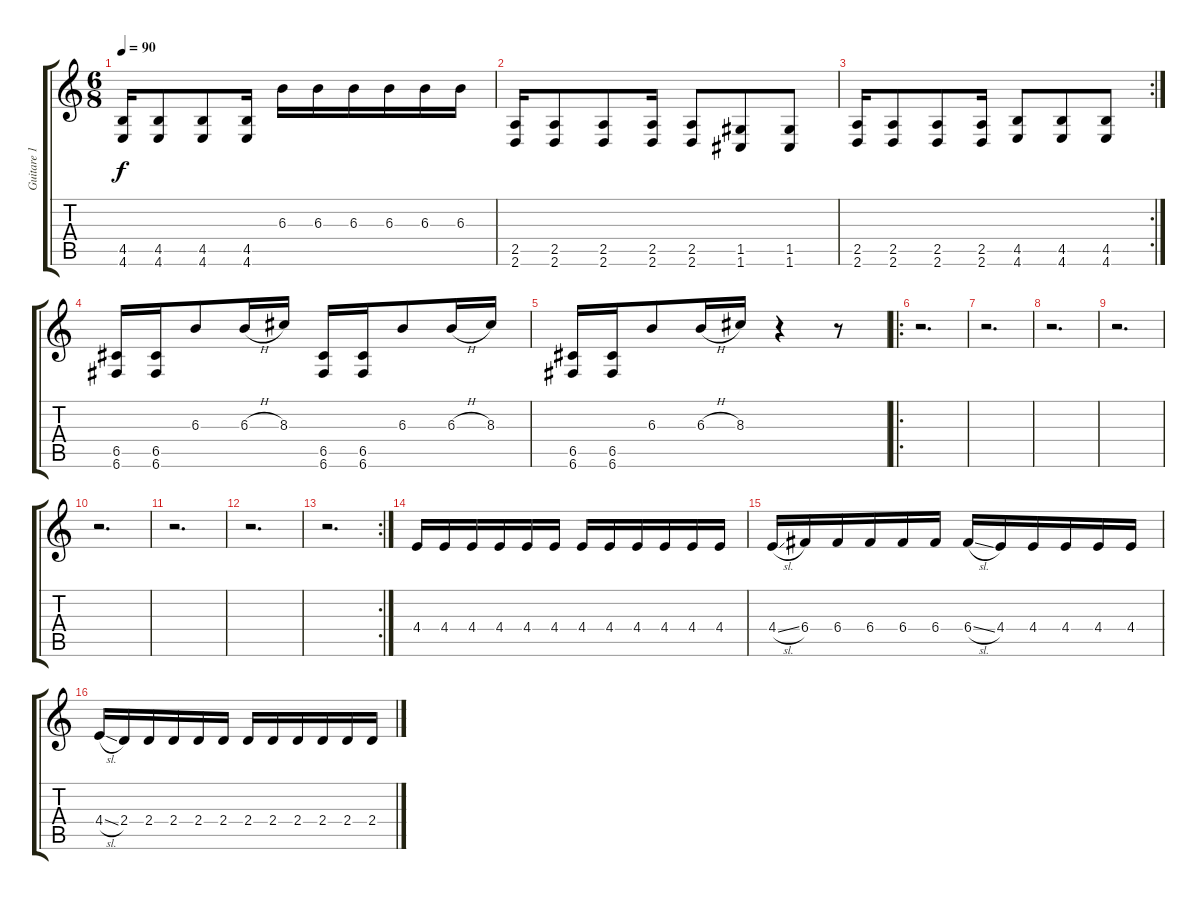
\track ("Guitare 1 (Matt)" "Guitare 1 ") {instrument distortionguitar}
\staff {score tabs}
\tuning (D4 A3 F3 C3 G2 C2) {hide}
\ts (6 8)
\tempo 90
\clef g2
\ks c
(4.5 4.6).16{dy f} (4.5 4.6).8 (4.5 4.6).8 (4.5 4.6).16 6.3.16 6.3.16 6.3.16 6.3.16 6.3.16 6.3.16 |
(2.5 2.6).16 (2.5 2.6).8 (2.5 2.6).8 (2.5 2.6).16 (2.5 2.6).8 (1.5 1.6).8 (1.5 1.6).8 |
\rc 2
(2.5 2.6).16 (2.5 2.6).8 (2.5 2.6).8 (2.5 2.6).16 (4.5 4.6).8 (4.5 4.6).8 (4.5 4.6).8 |
(6.5 6.6).16 (6.5 6.6).16 6.3.8 6.3{h}.16 8.3.16 (6.5 6.6).16 (6.5 6.6).16 6.3.8 6.3{h}.16 8.3.16 |
(6.5 6.6).16 (6.5 6.6).16 6.3.8 6.3{h}.16 8.3.16 r.4 r.8 |
\ro
r.2{d} |
r.2{d} |
r.2{d} |
r.2{d} |
r.2{d} |
r.2{d} |
r.2{d} |
\rc 2
r.2{d} |
4.4.16 4.4.16 4.4.16 4.4.16 4.4.16 4.4.16 4.4.16 4.4.16 4.4.16 4.4.16 4.4.16 4.4.16 |
4.4{sl}.16 6.4.16 6.4.16 6.4.16 6.4.16 6.4.16 6.4{sl}.16 4.4.16 4.4.16 4.4.16 4.4.16 4.4.16 |
4.4{sl}.16 2.4.16 2.4.16 2.4.16 2.4.16 2.4.16 2.4.16 2.4.16 2.4.16 2.4.16 2.4.16 2.4.16
